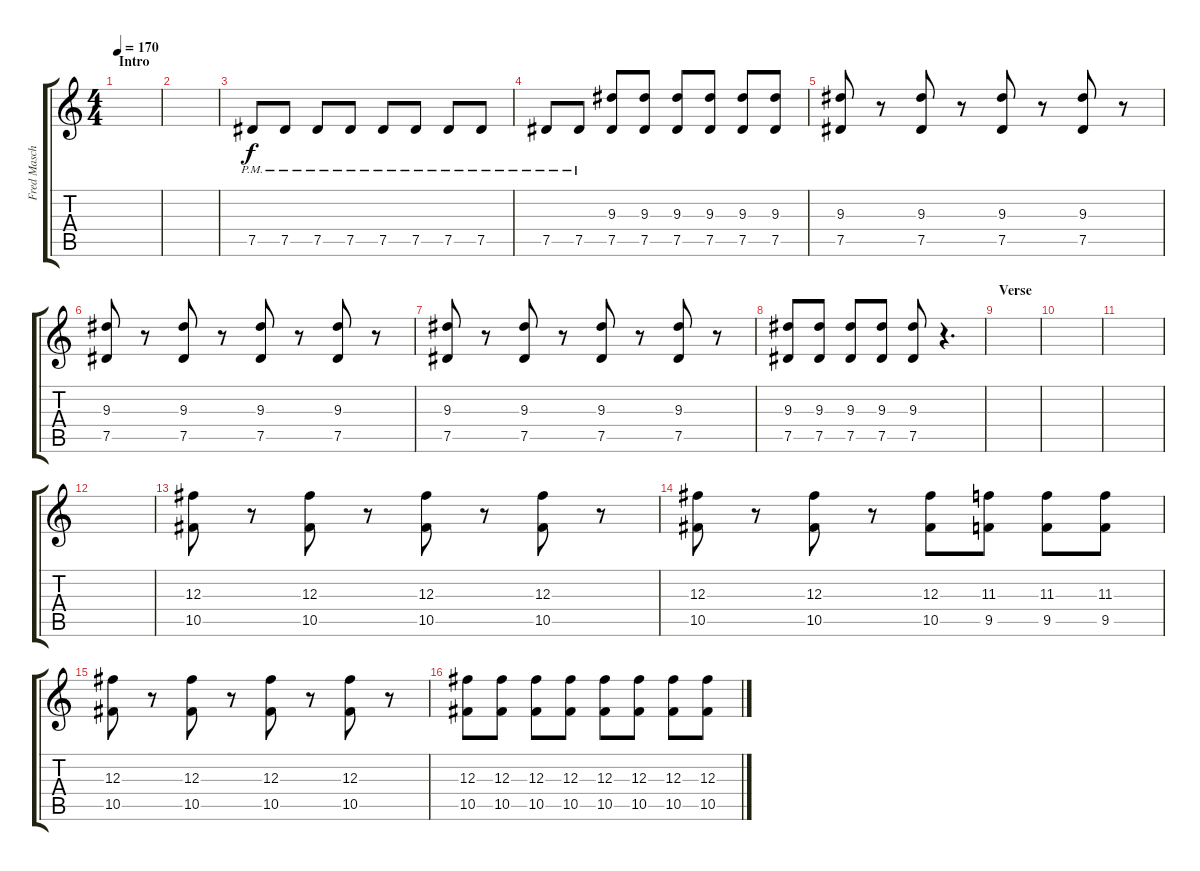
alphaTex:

\track ("Fred Mascherino - Guitar" "Fred Masch") {instrument distortionguitar}
\staff {score tabs}
\tuning (Eb4 Bb3 Gb3 Db3 Ab2 Eb2) {hide}
\ts (4 4)
\section ("" "Intro")
\tempo 170
\clef g2
\ks c
|
|
7.5{pm}.8{instrument electricguitarjazz} 7.5{pm}.8 7.5{pm}.8 7.5{pm}.8 7.5{pm}.8 7.5{pm}.8 7.5{pm}.8 7.5{pm}.8 |
7.5{pm}.8 7.5{pm}.8 (9.3 7.5).8 (9.3 7.5).8 (9.3 7.5).8 (9.3 7.5).8 (9.3 7.5).8 (9.3 7.5).8 |
(9.3 7.5).8{instrument distortionguitar} r.8 (9.3 7.5).8 r.8 (9.3 7.5).8 r.8 (9.3 7.5).8 r.8 |
(9.3 7.5).8{instrument distortionguitar} r.8 (9.3 7.5).8 r.8 (9.3 7.5).8 r.8 (9.3 7.5).8 r.8 |
(9.3 7.5).8{instrument distortionguitar} r.8 (9.3 7.5).8 r.8 (9.3 7.5).8 r.8 (9.3 7.5).8 r.8 |
(9.3 7.5).8{instrument distortionguitar} (9.3 7.5).8 (9.3 7.5).8 (9.3 7.5).8 (9.3 7.5).8 r.4{d} |
\section ("" "Verse")
|
|
|
|
(12.3 10.5).8 r.8 (12.3 10.5).8 r.8 (12.3 10.5).8 r.8 (12.3 10.5).8 r.8 |
(12.3 10.5).8 r.8 (12.3 10.5).8 r.8 (12.3 10.5).8 (11.3 9.5).8 (11.3 9.5).8 (11.3 9.5).8 |
(12.3 10.5).8 r.8 (12.3 10.5).8 r.8 (12.3 10.5).8 r.8 (12.3 10.5).8 r.8 |
(12.3 10.5).8 (12.3 10.5).8 (12.3 10.5).8 (12.3 10.5).8 (12.3 10.5).8 (12.3 10.5).8 (12.3 10.5).8 (12.3 10.5).8
